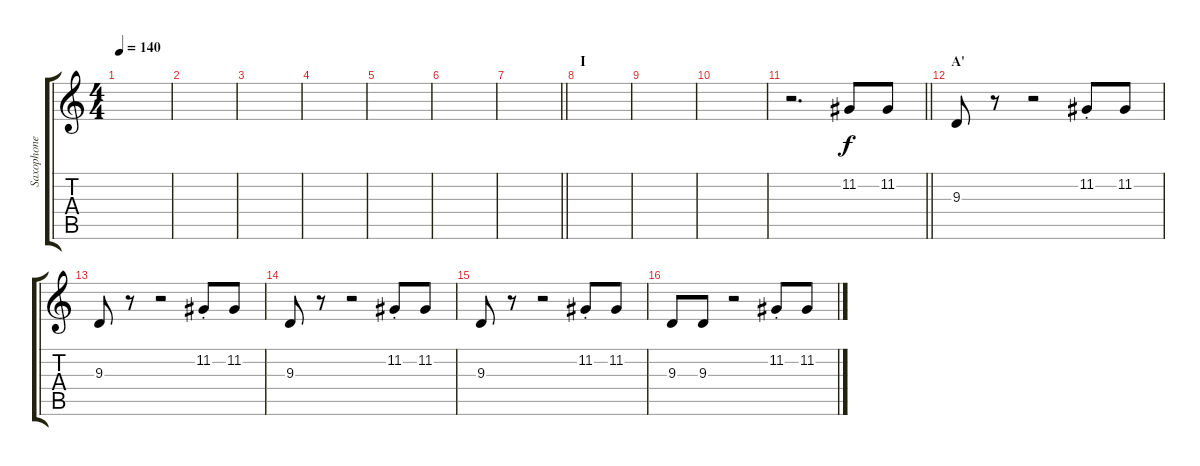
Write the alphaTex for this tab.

\track ("Saxophone" "Saxophone") {instrument tenorsax}
\staff {score tabs}
\tuning (D4 A3 F3 C3 G2 C2) {hide}
\ts (4 4)
\tempo 140
\clef g2
\ks c
|
|
|
|
|
|
\barLineRight lightlight
|
\section ("" "I")
|
|
|
\barLineRight lightlight
r.2{d} 11.2.8{dy f} 11.2.8 |
\section ("" "A'")
9.3.8 r.8 r.2 11.2{st}.8 11.2.8 |
9.3.8 r.8 r.2 11.2{st}.8 11.2.8 |
9.3.8 r.8 r.2 11.2{st}.8 11.2.8 |
9.3.8 r.8 r.2 11.2{st}.8 11.2.8 |
9.3.8 9.3.8 r.2 11.2{st}.8 11.2.8
